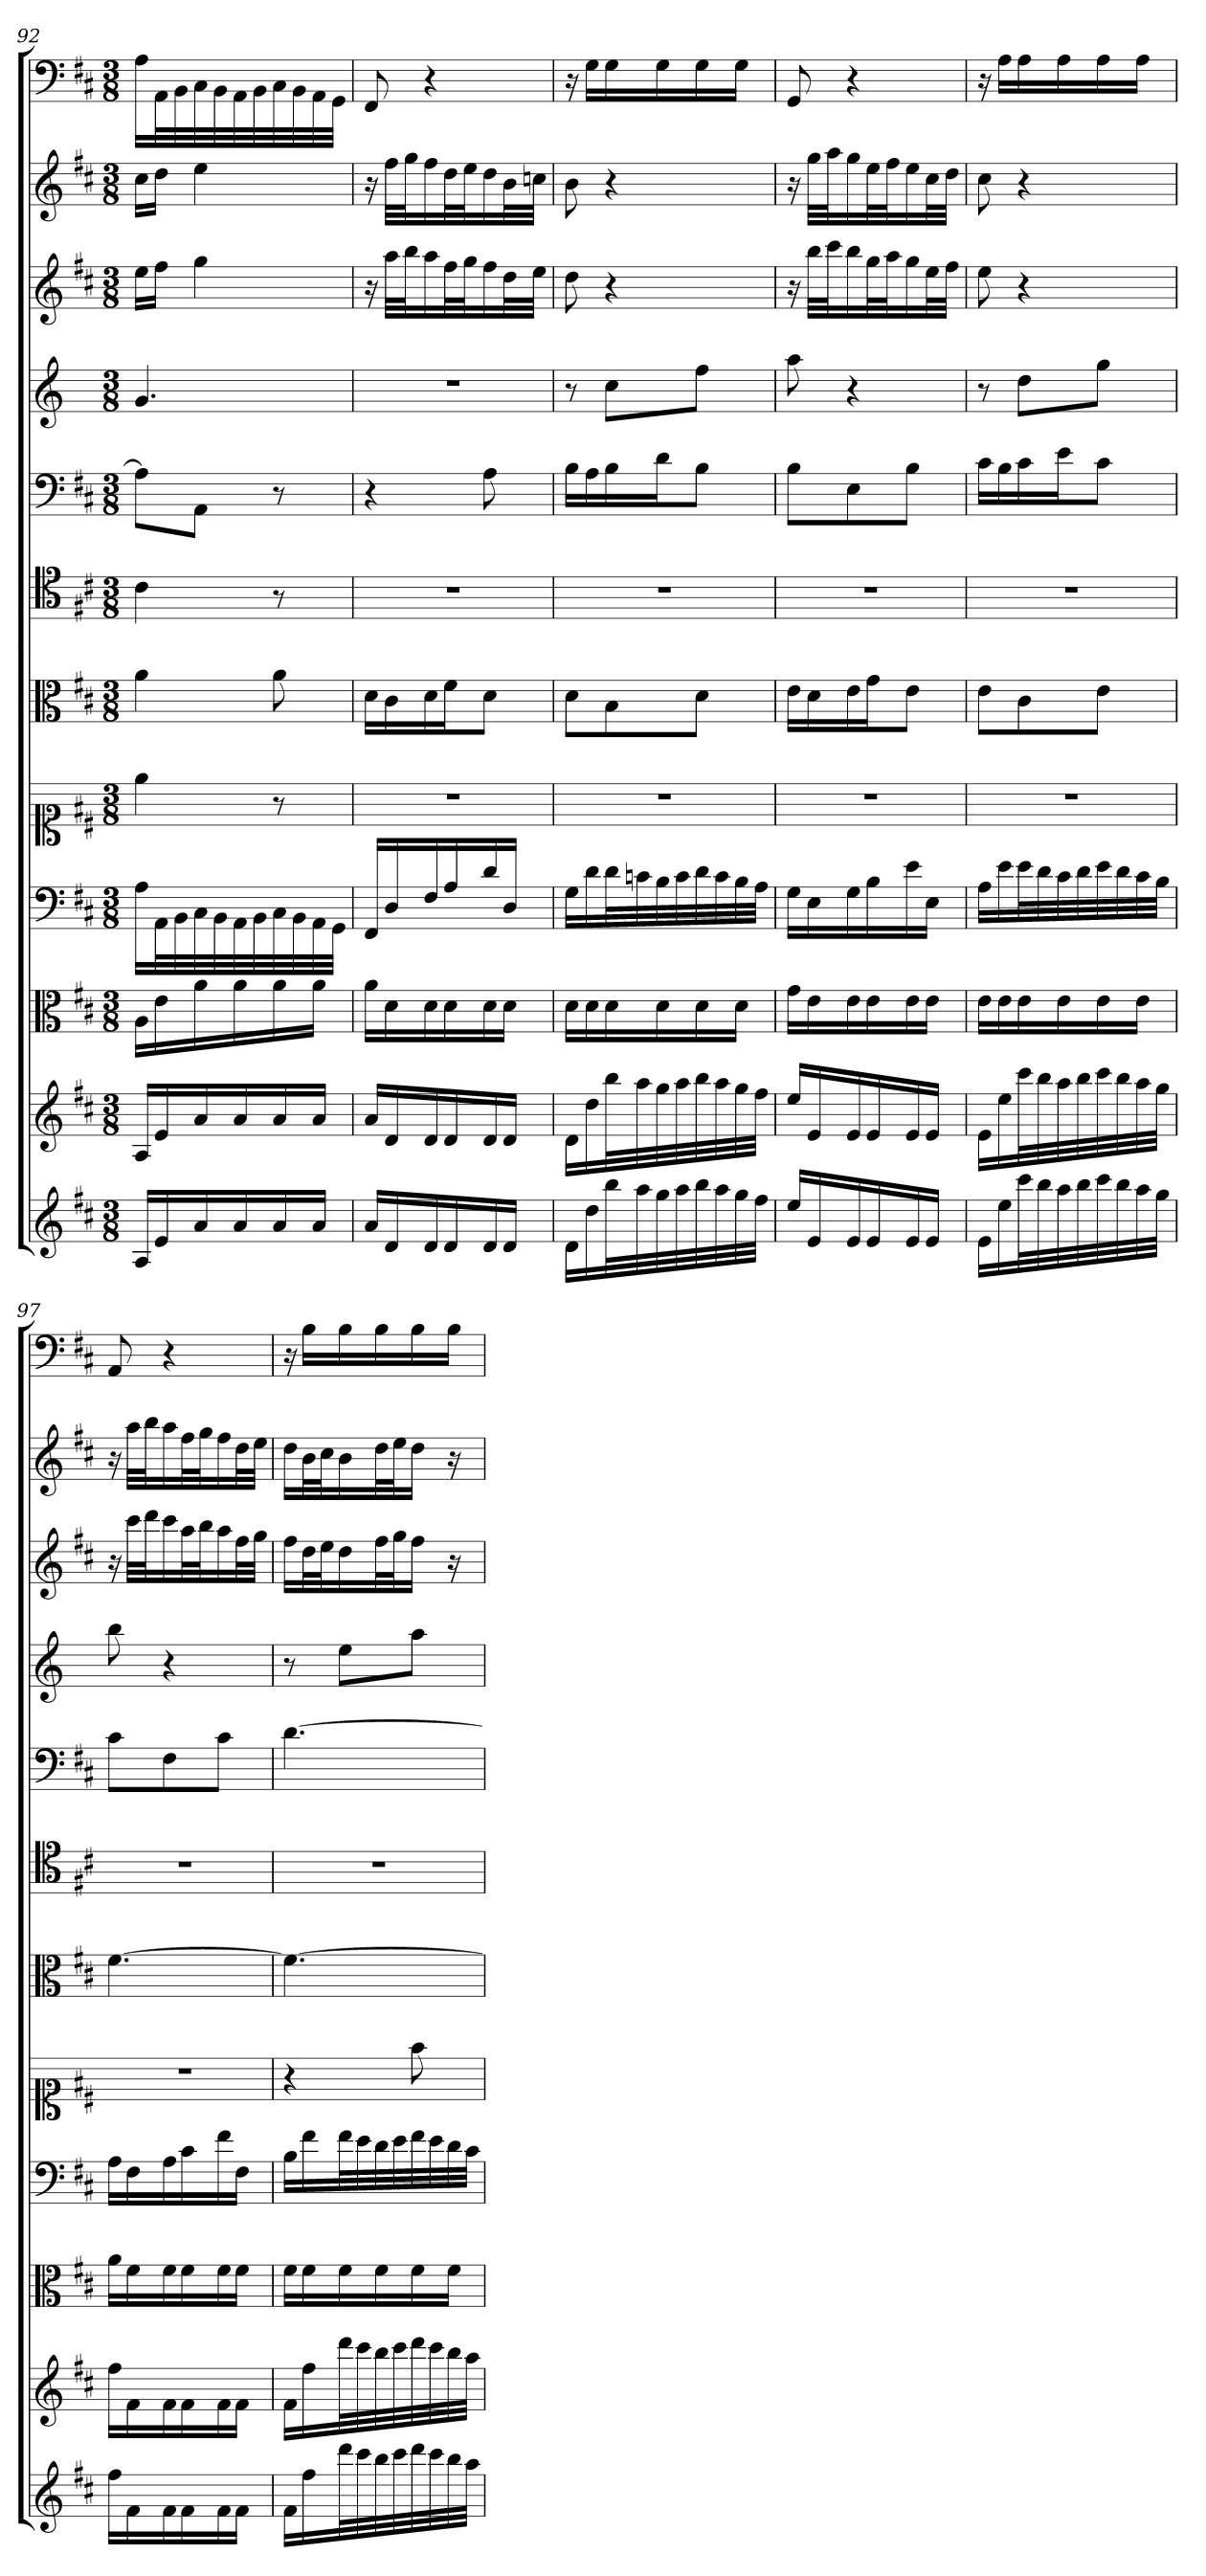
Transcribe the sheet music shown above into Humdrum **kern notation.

**kern	**kern	**kern	**kern	**kern	**kern	**kern	**kern	**kern	**kern	**kern	**kern
*part12	*part11	*part10	*part9	*part8	*part7	*part6	*part5	*part4	*part3	*part2	*part1
*staff12	*staff11	*staff10	*staff9	*staff8	*staff7	*staff6	*staff5	*staff4	*staff3	*staff2	*staff1
*	*	*clefC3	*clefF4	*clefC1	*clefC3	*clefC4	*clefF4	*	*	*	*clefF4
*k[f#c#]	*k[f#c#]	*k[f#c#]	*k[f#c#]	*k[f#c#]	*k[f#c#]	*k[f#c#]	*k[f#c#]	*k[]	*k[f#c#]	*k[f#c#]	*k[f#c#]
*D:	*D:	*D:	*D:	*D:	*D:	*D:	*D:	*	*D:	*D:	*D:
*M3/8	*M3/8	*M3/8	*M3/8	*M3/8	*M3/8	*M3/8	*M3/8	*M3/8	*M3/8	*M3/8	*M3/8
=92	=92	=92	=92	=92	=92	=92	=92	=92	=92	=92	=92
16ALL	16ALL	16A\LL	16A\LL	4ee	4a	4c#	8A\L]	4.g	16eeLL	16cc#LL	16A\LL
16e	16e	16e\	32AA\L	.	.	.	.	.	16ff#JJ	16ddJJ	32AA\L
.	.	.	32BB\	.	.	.	.	.	.	.	32BB\
16a	16a	16a\	32C#\	.	.	.	8AA\J	.	4gg	4ee	32C#\
.	.	.	32BB\	.	.	.	.	.	.	.	32BB\
16a	16a	16a\	32AA\	.	.	.	.	.	.	.	32AA\
.	.	.	32BB\	.	.	.	.	.	.	.	32BB\
16a	16a	16a\	32C#\	8r	8a	8r	8r	.	.	.	32C#\
.	.	.	32BB\	.	.	.	.	.	.	.	32BB\
16aJJ	16aJJ	16a\JJ	32AA\	.	.	.	.	.	.	.	32AA\
.	.	.	32GG\JJJ	.	.	.	.	.	.	.	32GG\JJJ
=93	=93	=93	=93	=93	=93	=93	=93	=93	=93	=93	=93
16aLL	16aLL	16a\LL	16FF#/LL	4.r	16d\LL	4.r	4r	4.r	16r	16r	8FF#
16d	16d	16d\	16D/	.	16c#\	.	.	.	32aaLLL	32ff#LLL	.
.	.	.	.	.	.	.	.	.	32bbJ	32ggJ	.
16d	16d	16d\	16F#/	.	16d\	.	.	.	16aa	16ff#	4r
16d	16d	16d\	16A/	.	16f#\J	.	.	.	32ff#L	32ddL	.
.	.	.	.	.	.	.	.	.	32ggJ	32eeJ	.
16d	16d	16d\	16d/	.	8d\J	.	8A	.	16ff#	16dd	.
16dJJ	16dJJ	16d\JJ	16D/JJ	.	.	.	.	.	32ddL	32bL	.
.	.	.	.	.	.	.	.	.	32eeJJJ	32ccnJJJ	.
=94	=94	=94	=94	=94	=94	=94	=94	=94	=94	=94	=94
16dLL	16dLL	16d\LL	16G\LL	4.r	8d\L	4.r	16B\LL	8r	8dd	8b	16r
16dd	16dd	16d\	16d\	.	.	.	16A\	.	.	.	16G\LL
32bbL	32bbL	16d\	32d\L	.	8B\	.	16B\	8ccL	4r	4r	16G\
32aa	32aa	.	32cn\	.	.	.	.	.	.	.	.
32gg	32gg	16d\	32B\	.	.	.	16d\J	.	.	.	16G\
32aa	32aa	.	32c\	.	.	.	.	.	.	.	.
32bb	32bb	16d\	32d\	.	8d\J	.	8B\J	8ffJ	.	.	16G\
32aa	32aa	.	32c\	.	.	.	.	.	.	.	.
32gg	32gg	16d\JJ	32B\	.	.	.	.	.	.	.	16G\JJ
32ff#JJJ	32ff#JJJ	.	32A\JJJ	.	.	.	.	.	.	.	.
=95	=95	=95	=95	=95	=95	=95	=95	=95	=95	=95	=95
16eeLL	16eeLL	16g\LL	16G\LL	4.r	16e\LL	4.r	8B\L	8aa	16r	16r	8GG
16e	16e	16e\	16E\	.	16d\	.	.	.	32bbLLL	32ggLLL	.
.	.	.	.	.	.	.	.	.	32ccc#J	32aaJ	.
16e	16e	16e\	16G\	.	16e\	.	8E\	4r	16bb	16gg	4r
16e	16e	16e\	16B\	.	16g\J	.	.	.	32ggL	32eeL	.
.	.	.	.	.	.	.	.	.	32aaJ	32ff#J	.
16e	16e	16e\	16e\	.	8e\J	.	8B\J	.	16gg	16ee	.
16eJJ	16eJJ	16e\JJ	16E\JJ	.	.	.	.	.	32eeL	32cc#L	.
.	.	.	.	.	.	.	.	.	32ff#JJJ	32ddJJJ	.
=96	=96	=96	=96	=96	=96	=96	=96	=96	=96	=96	=96
16eLL	16eLL	16e\LL	16A\LL	4.r	8e\L	4.r	16c#\LL	8r	8ee	8cc#	16r
16ee	16ee	16e\	16e\	.	.	.	16B\	.	.	.	16A\LL
32ccc#L	32ccc#L	16e\	32e\L	.	8c#\	.	16c#\	8ddL	4r	4r	16A\
32bb	32bb	.	32d\	.	.	.	.	.	.	.	.
32aa	32aa	16e\	32c#\	.	.	.	16e\J	.	.	.	16A\
32bb	32bb	.	32d\	.	.	.	.	.	.	.	.
32ccc#	32ccc#	16e\	32e\	.	8e\J	.	8c#\J	8ggJ	.	.	16A\
32bb	32bb	.	32d\	.	.	.	.	.	.	.	.
32aa	32aa	16e\JJ	32c#\	.	.	.	.	.	.	.	16A\JJ
32ggJJJ	32ggJJJ	.	32B\JJJ	.	.	.	.	.	.	.	.
=97	=97	=97	=97	=97	=97	=97	=97	=97	=97	=97	=97
16ff#LL	16ff#LL	16a\LL	16A\LL	4.r	[4.f#	4.r	8c#\L	8bb	16r	16r	8AA
16f#	16f#	16f#\	16F#\	.	.	.	.	.	32ccc#LLL	32aaLLL	.
.	.	.	.	.	.	.	.	.	32dddJ	32bbJ	.
16f#	16f#	16f#\	16A\	.	.	.	8F#\	4r	16ccc#	16aa	4r
16f#	16f#	16f#\	16c#\	.	.	.	.	.	32aaL	32ff#L	.
.	.	.	.	.	.	.	.	.	32bbJ	32ggJ	.
16f#	16f#	16f#\	16f#\	.	.	.	8c#\J	.	16aa	16ff#	.
16f#JJ	16f#JJ	16f#\JJ	16F#\JJ	.	.	.	.	.	32ff#L	32ddL	.
.	.	.	.	.	.	.	.	.	32ggJJJ	32eeJJJ	.
=98	=98	=98	=98	=98	=98	=98	=98	=98	=98	=98	=98
16f#LL	16f#LL	16f#\LL	16B\LL	4r	4.f#_	4.r	[4.d	8r	16ff#LL	16ddLL	16r
16ff#	16ff#	16f#\	16f#\	.	.	.	.	.	32ddL	32bL	16B\LL
.	.	.	.	.	.	.	.	.	32eeJ	32cc#J	.
32dddL	32dddL	16f#\	32f#\L	.	.	.	.	8eeL	16dd	16b	16B\
32ccc#	32ccc#	.	32e\	.	.	.	.	.	.	.	.
32bb	32bb	16f#\	32d\	.	.	.	.	.	32ff#L	32ddL	16B\
32ccc#	32ccc#	.	32e\	.	.	.	.	.	32ggJ	32eeJ	.
32ddd	32ddd	16f#\	32f#\	8ff#	.	.	.	8aaJ	16ff#JJ	16ddJJ	16B\
32ccc#	32ccc#	.	32e\	.	.	.	.	.	.	.	.
32bb	32bb	16f#\JJ	32d\	.	.	.	.	.	16r	16r	16B\JJ
32aaJJJ	32aaJJJ	.	32c#\JJJ	.	.	.	.	.	.	.	.
=	=	=	=	=	=	=	=	=	=	=	=
*-	*-	*-	*-	*-	*-	*-	*-	*-	*-	*-	*-
